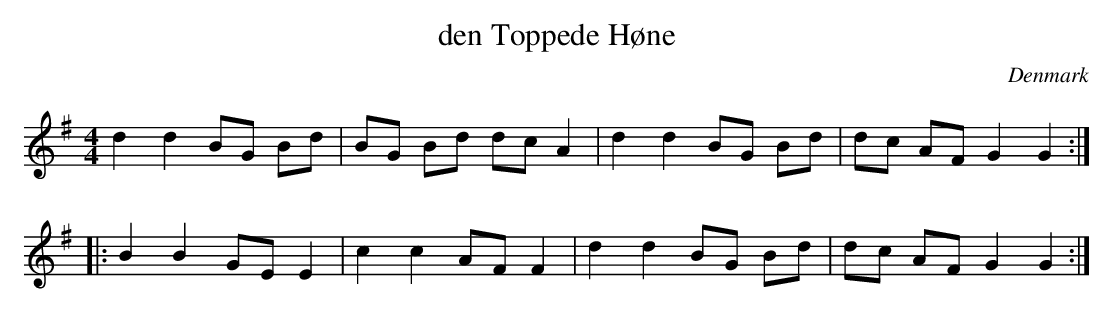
X:1
T:den Toppede Høne
M:4/4
O:Denmark
K:G
d2 d2 BG Bd | BG Bd dc A2 | \
  d2 d2 BG Bd | dc AF G2 G2 :|
|:B2 B2 GE E2 | c2 c2 AF F2 |\
  d2 d2 BG Bd | dc AF G2 G2 :|
